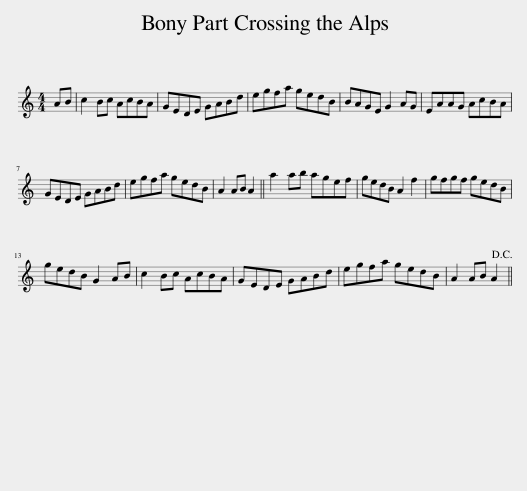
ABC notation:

X:1
L:1/8
M:4/4
I:linebreak $
K:C
V:1 treble
V:1
 AB | c2 Bc AcBA | GEDE GABd | egfa gedB | BAGE G2 AG | %5
 EAAG AcBA |$ GEDE GABd | egfa gedB | A2 AB A2 || a2 ab agef | %10
 gedB A2 f2 | gfgf gedB |$ gedB G2 AB | c2 Bc AcBA | GEDE GABd | %15
 egfa gedB | A2 AB A2!D.C.! || %17
